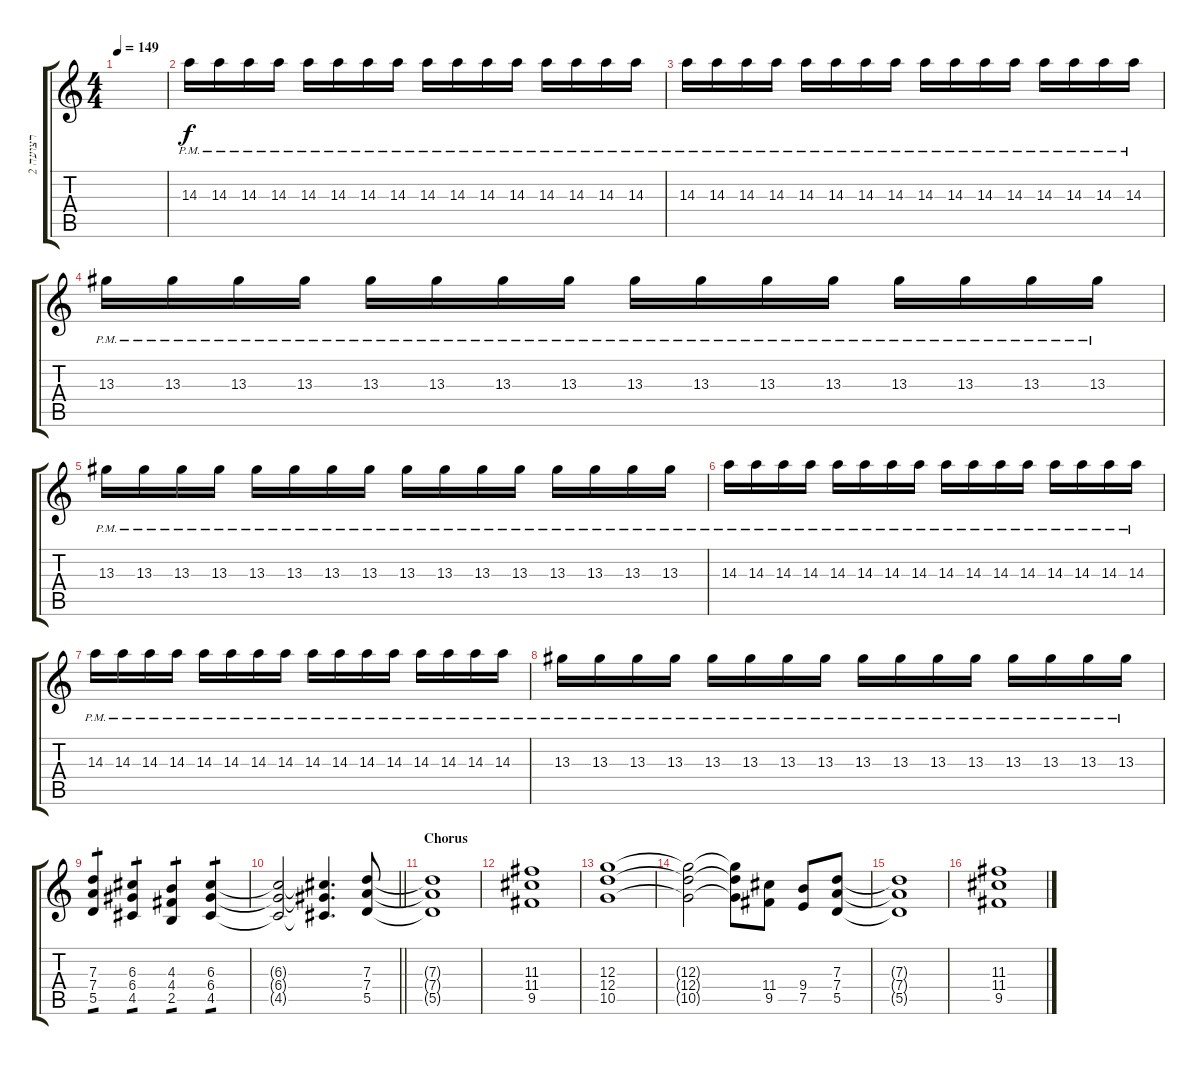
\track ("רצועה 2" "רצועה 2") {instrument distortionguitar}
\staff {score tabs}
\tuning (E4 B3 G3 D3 A2 E2) {hide}
\ts (4 4)
\tempo 149
\clef g2
\ks c
|
14.3{pm}.16 14.3{pm}.16 14.3{pm}.16 14.3{pm}.16 14.3{pm}.16 14.3{pm}.16 14.3{pm}.16 14.3{pm}.16 14.3{pm}.16 14.3{pm}.16 14.3{pm}.16 14.3{pm}.16 14.3{pm}.16 14.3{pm}.16 14.3{pm}.16 14.3{pm}.16 |
14.3{pm}.16 14.3{pm}.16 14.3{pm}.16 14.3{pm}.16 14.3{pm}.16 14.3{pm}.16 14.3{pm}.16 14.3{pm}.16 14.3{pm}.16 14.3{pm}.16 14.3{pm}.16 14.3{pm}.16 14.3{pm}.16 14.3{pm}.16 14.3{pm}.16 14.3{pm}.16 |
13.3{pm}.16 13.3{pm}.16 13.3{pm}.16 13.3{pm}.16 13.3{pm}.16 13.3{pm}.16 13.3{pm}.16 13.3{pm}.16 13.3{pm}.16 13.3{pm}.16 13.3{pm}.16 13.3{pm}.16 13.3{pm}.16 13.3{pm}.16 13.3{pm}.16 13.3{pm}.16 |
13.3{pm}.16 13.3{pm}.16 13.3{pm}.16 13.3{pm}.16 13.3{pm}.16 13.3{pm}.16 13.3{pm}.16 13.3{pm}.16 13.3{pm}.16 13.3{pm}.16 13.3{pm}.16 13.3{pm}.16 13.3{pm}.16 13.3{pm}.16 13.3{pm}.16 13.3{pm}.16 |
14.3{pm}.16 14.3{pm}.16 14.3{pm}.16 14.3{pm}.16 14.3{pm}.16 14.3{pm}.16 14.3{pm}.16 14.3{pm}.16 14.3{pm}.16 14.3{pm}.16 14.3{pm}.16 14.3{pm}.16 14.3{pm}.16 14.3{pm}.16 14.3{pm}.16 14.3{pm}.16 |
14.3{pm}.16 14.3{pm}.16 14.3{pm}.16 14.3{pm}.16 14.3{pm}.16 14.3{pm}.16 14.3{pm}.16 14.3{pm}.16 14.3{pm}.16 14.3{pm}.16 14.3{pm}.16 14.3{pm}.16 14.3{pm}.16 14.3{pm}.16 14.3{pm}.16 14.3{pm}.16 |
13.3{pm}.16 13.3{pm}.16 13.3{pm}.16 13.3{pm}.16 13.3{pm}.16 13.3{pm}.16 13.3{pm}.16 13.3{pm}.16 13.3{pm}.16 13.3{pm}.16 13.3{pm}.16 13.3{pm}.16 13.3{pm}.16 13.3{pm}.16 13.3{pm}.16 13.3{pm}.16 |
(7.3 7.4 5.5).4{tp 1} (6.3 6.4 4.5).4{tp 1} (4.3 4.4 2.5).4{tp 1} (6.3 6.4 4.5).4{tp 1} |
\barLineRight lightlight
(6.3{t} 6.4{t} 4.5{t}).2 (6.3{t} 6.4{t} 4.5{t}).4{d} (7.3 7.4 5.5).8 |
\section ("" "Chorus")
(7.3{t} 7.4{t} 5.5{t}).1 |
(11.3 11.4 9.5).1 |
(12.3 12.4 10.5).1 |
(12.3{t} 12.4{t} 10.5{t}).2 (12.3{t} 12.4{t} 10.5{t}).8 (11.4 9.5).8 (9.4 7.5).8 (7.3 7.4 5.5).8 |
(7.3{t} 7.4{t} 5.5{t}).1 |
(11.3 11.4 9.5).1
